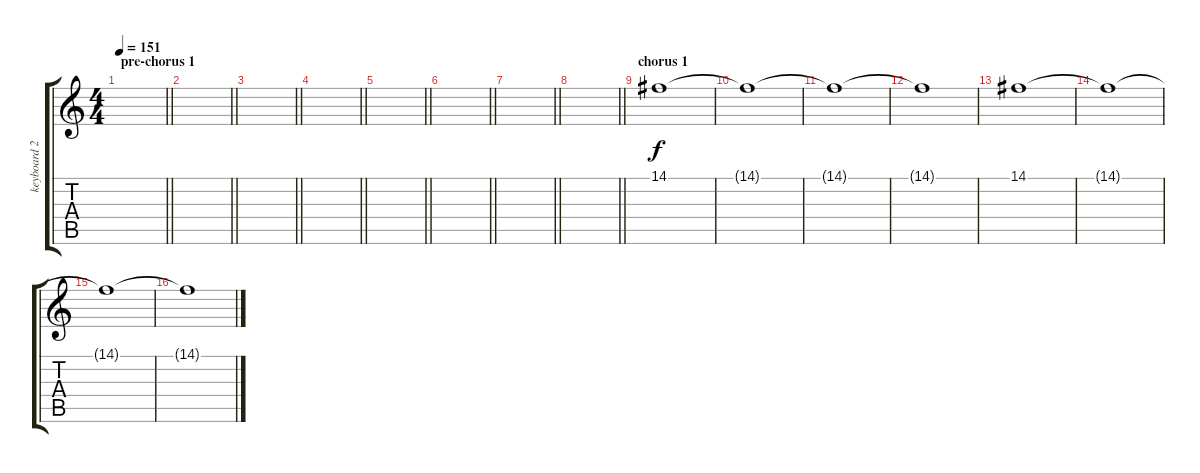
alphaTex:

\track ("keyboard 2" "keyboard 2") {instrument stringensemble1}
\staff {score tabs}
\tuning (E4 B3 G3 D3 A2 E2) {hide}
\ts (4 4)
\section ("" "pre-chorus 1")
\tempo 151
\clef g2
\barLineRight lightlight
\ks c
|
\barLineRight lightlight
|
\barLineRight lightlight
|
\barLineRight lightlight
|
\barLineRight lightlight
|
\barLineRight lightlight
|
\barLineRight lightlight
|
\barLineRight lightlight
|
\section ("" "chorus 1")
14.1.1{balance 16} |
14.1{t}.1 |
14.1{t}.1 |
14.1{t}.1 |
14.1.1{balance 0} |
14.1{t}.1 |
14.1{t}.1 |
14.1{t}.1
